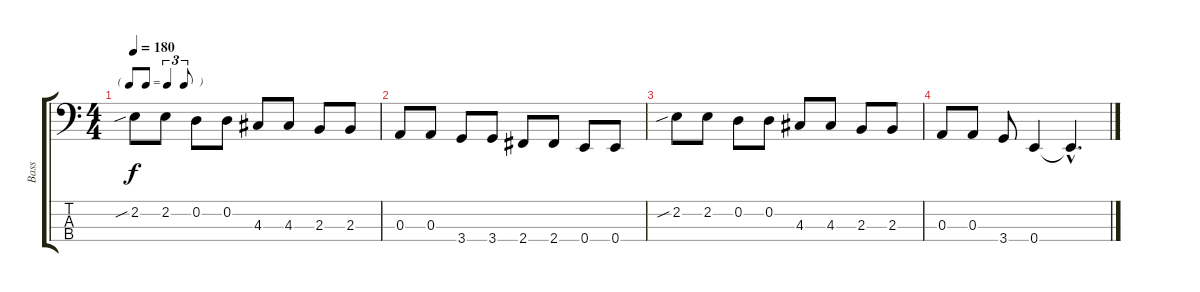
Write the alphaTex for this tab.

\track ("Bass" "Bass") {instrument acousticbass}
\staff {score tabs}
\tuning (G2 D2 A1 E1) {hide}
\ts (4 4)
\tf triplet8th
\tempo 180
\clef f4
\ks c
2.2{sib}.8{dy f} 2.2.8 0.2.8 0.2.8 4.3.8 4.3.8 2.3.8 2.3.8 |
0.3.8 0.3.8 3.4.8 3.4.8 2.4.8 2.4.8 0.4.8 0.4.8 |
2.2{sib}.8 2.2.8 0.2.8 0.2.8 4.3.8 4.3.8 2.3.8 2.3.8 |
0.3.8 0.3.8 3.4.8 0.4.4 0.4{hac t}.4{d}
